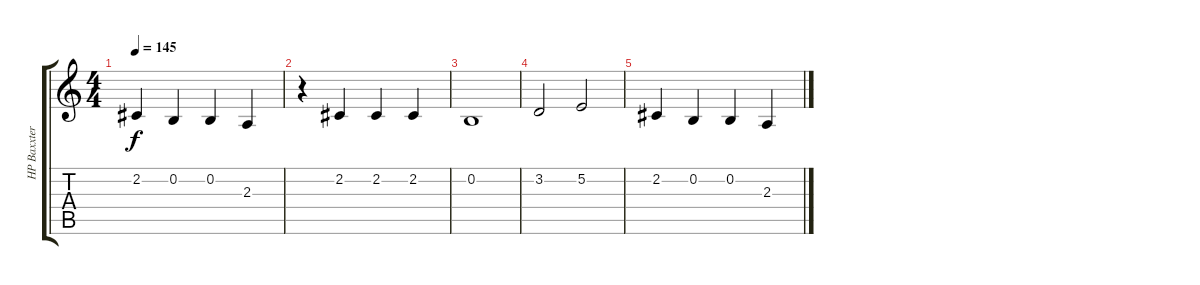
\track ("HP Baxxter (vocals)" "HP Baxxter") {instrument lead6voice}
\staff {score tabs}
\tuning (E4 B3 G3 D3 A2 E2) {hide}
\ts (4 4)
\tempo 145
\clef g2
\ks c
2.2.4{dy f} 0.2.4 0.2.4 2.3.4 |
r.4 2.2.4 2.2.4 2.2.4 |
0.2.1 |
3.2.2 5.2.2 |
2.2.4 0.2.4 0.2.4 2.3.4
